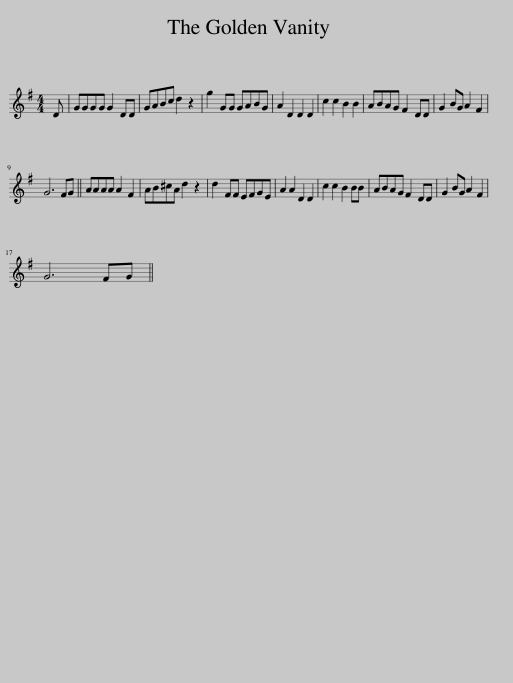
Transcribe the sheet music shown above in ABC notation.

X:1
L:1/8
M:4/4
I:linebreak $
K:G
V:1 treble
V:1
 D | GGGG G2 DD | GABc d2 z2 | g2 GG GABG | A2 D2 D2 D2 | %5
 c2 c2 B2 B2 | ABAG F2 DD | G2 BG A2 F2 |$ G6 FG || AAAA A2 F2 | %10
 AB^cA d2 z2 | d2 FF EFGE | A2 A2 D2 D2 | c2 c2 B2 BB | ABAG F2 DD | %15
 G2 BG A2 F2 |$ G6 FG || %17
